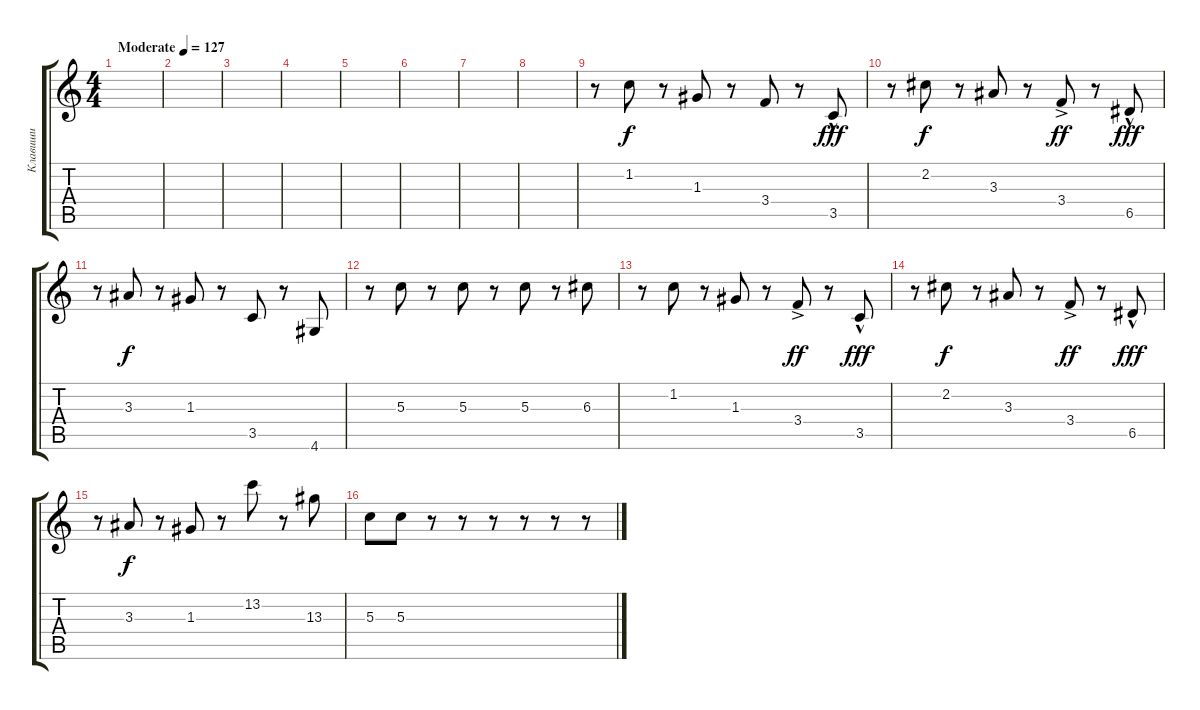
\track ("Клавиши" "Клавиши") {instrument synthbass1}
\staff {score tabs}
\tuning (E4 B3 G3 D3 A2 E2) {hide}
\ts (4 4)
\tempo (127 "Moderate")
\clef g2
\ks c
|
|
|
|
|
|
|
|
r.8 1.2.8 r.8 1.3.8 r.8 3.4.8 r.8 3.5{hac}.8{dy fff} |
r.8 2.2.8{dy f} r.8 3.3.8 r.8 3.4{ac}.8{dy ff} r.8 6.5{hac}.8{dy fff} |
r.8 3.3.8{dy f} r.8 1.3.8 r.8 3.5.8 r.8 4.6.8 |
r.8 5.3.8 r.8 5.3.8 r.8 5.3.8 r.8 6.3.8 |
r.8 1.2.8 r.8 1.3.8 r.8 3.4{ac}.8{dy ff} r.8 3.5{hac}.8{dy fff} |
r.8 2.2.8{dy f} r.8 3.3.8 r.8 3.4{ac}.8{dy ff} r.8 6.5{hac}.8{dy fff} |
r.8 3.3.8{dy f} r.8 1.3.8 r.8 13.2.8 r.8 13.3.8 |
5.3.8 5.3.8 r.8 r.8 r.8 r.8 r.8 r.8
